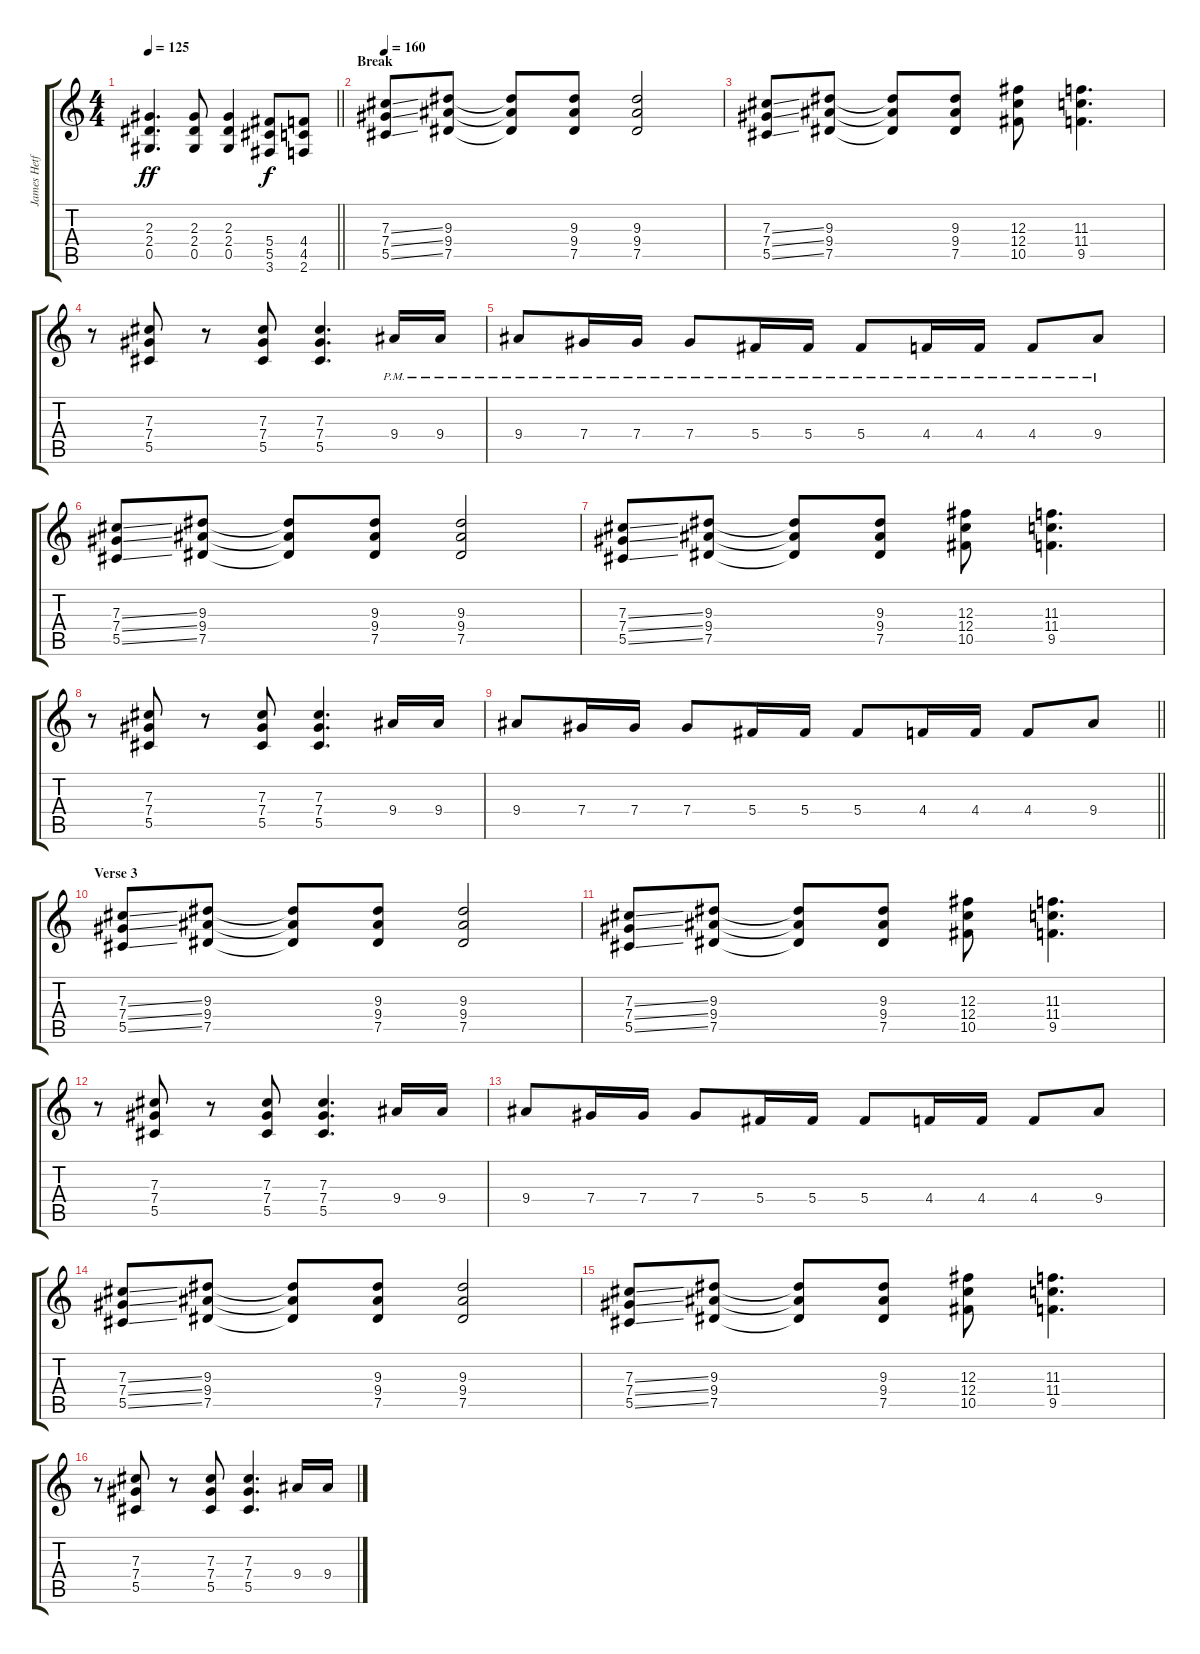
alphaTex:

\track ("James Hetfield" "James Hetf") {instrument electricguitarclean}
\staff {score tabs}
\tuning (Eb4 Bb3 Gb3 Db3 Ab2 Eb2) {hide}
\ts (4 4)
\tempo 125
\clef g2
\barLineRight lightlight
\ks c
(2.3 2.4 0.5).4{d dy ff} (2.3 2.4 0.5).8 (2.3 2.4 0.5).4 (5.4 5.5 3.6).8{dy f} (4.4 4.5 2.6).8 |
\section ("" "Break")
\tempo 160
(7.3{ss} 7.4{ss} 5.5{ss}).8 (9.3 9.4 7.5).8 (9.3{t} 9.4{t} 7.5{t}).8 (9.3 9.4 7.5).8 (9.3 9.4 7.5).2 |
(7.3{ss} 7.4{ss} 5.5{ss}).8 (9.3 9.4 7.5).8 (9.3{t} 9.4{t} 7.5{t}).8 (9.3 9.4 7.5).8 (12.3 12.4 10.5).8 (11.3 11.4 9.5).4{d} |
r.8 (7.3 7.4 5.5).8 r.8 (7.3 7.4 5.5).8 (7.3 7.4 5.5).4{d} 9.4{pm}.16 9.4{pm}.16 |
9.4{pm}.8 7.4{pm}.16 7.4{pm}.16 7.4{pm}.8 5.4{pm}.16 5.4{pm}.16 5.4{pm}.8 4.4{pm}.16 4.4{pm}.16 4.4{pm}.8 9.4{pm}.8 |
(7.3{ss} 7.4{ss} 5.5{ss}).8 (9.3 9.4 7.5).8 (9.3{t} 9.4{t} 7.5{t}).8 (9.3 9.4 7.5).8 (9.3 9.4 7.5).2 |
(7.3{ss} 7.4{ss} 5.5{ss}).8 (9.3 9.4 7.5).8 (9.3{t} 9.4{t} 7.5{t}).8 (9.3 9.4 7.5).8 (12.3 12.4 10.5).8 (11.3 11.4 9.5).4{d} |
r.8 (7.3 7.4 5.5).8 r.8 (7.3 7.4 5.5).8 (7.3 7.4 5.5).4{d} 9.4.16 9.4.16 |
\barLineRight lightlight
9.4.8 7.4.16 7.4.16 7.4.8 5.4.16 5.4.16 5.4.8 4.4.16 4.4.16 4.4.8 9.4.8 |
\section ("" "Verse 3")
(7.3{ss} 7.4{ss} 5.5{ss}).8 (9.3 9.4 7.5).8 (9.3{t} 9.4{t} 7.5{t}).8 (9.3 9.4 7.5).8 (9.3 9.4 7.5).2 |
(7.3{ss} 7.4{ss} 5.5{ss}).8 (9.3 9.4 7.5).8 (9.3{t} 9.4{t} 7.5{t}).8 (9.3 9.4 7.5).8 (12.3 12.4 10.5).8 (11.3 11.4 9.5).4{d} |
r.8 (7.3 7.4 5.5).8 r.8 (7.3 7.4 5.5).8 (7.3 7.4 5.5).4{d} 9.4.16 9.4.16 |
9.4.8 7.4.16 7.4.16 7.4.8 5.4.16 5.4.16 5.4.8 4.4.16 4.4.16 4.4.8 9.4.8 |
(7.3{ss} 7.4{ss} 5.5{ss}).8 (9.3 9.4 7.5).8 (9.3{t} 9.4{t} 7.5{t}).8 (9.3 9.4 7.5).8 (9.3 9.4 7.5).2 |
(7.3{ss} 7.4{ss} 5.5{ss}).8 (9.3 9.4 7.5).8 (9.3{t} 9.4{t} 7.5{t}).8 (9.3 9.4 7.5).8 (12.3 12.4 10.5).8 (11.3 11.4 9.5).4{d} |
r.8 (7.3 7.4 5.5).8 r.8 (7.3 7.4 5.5).8 (7.3 7.4 5.5).4{d} 9.4.16 9.4.16
